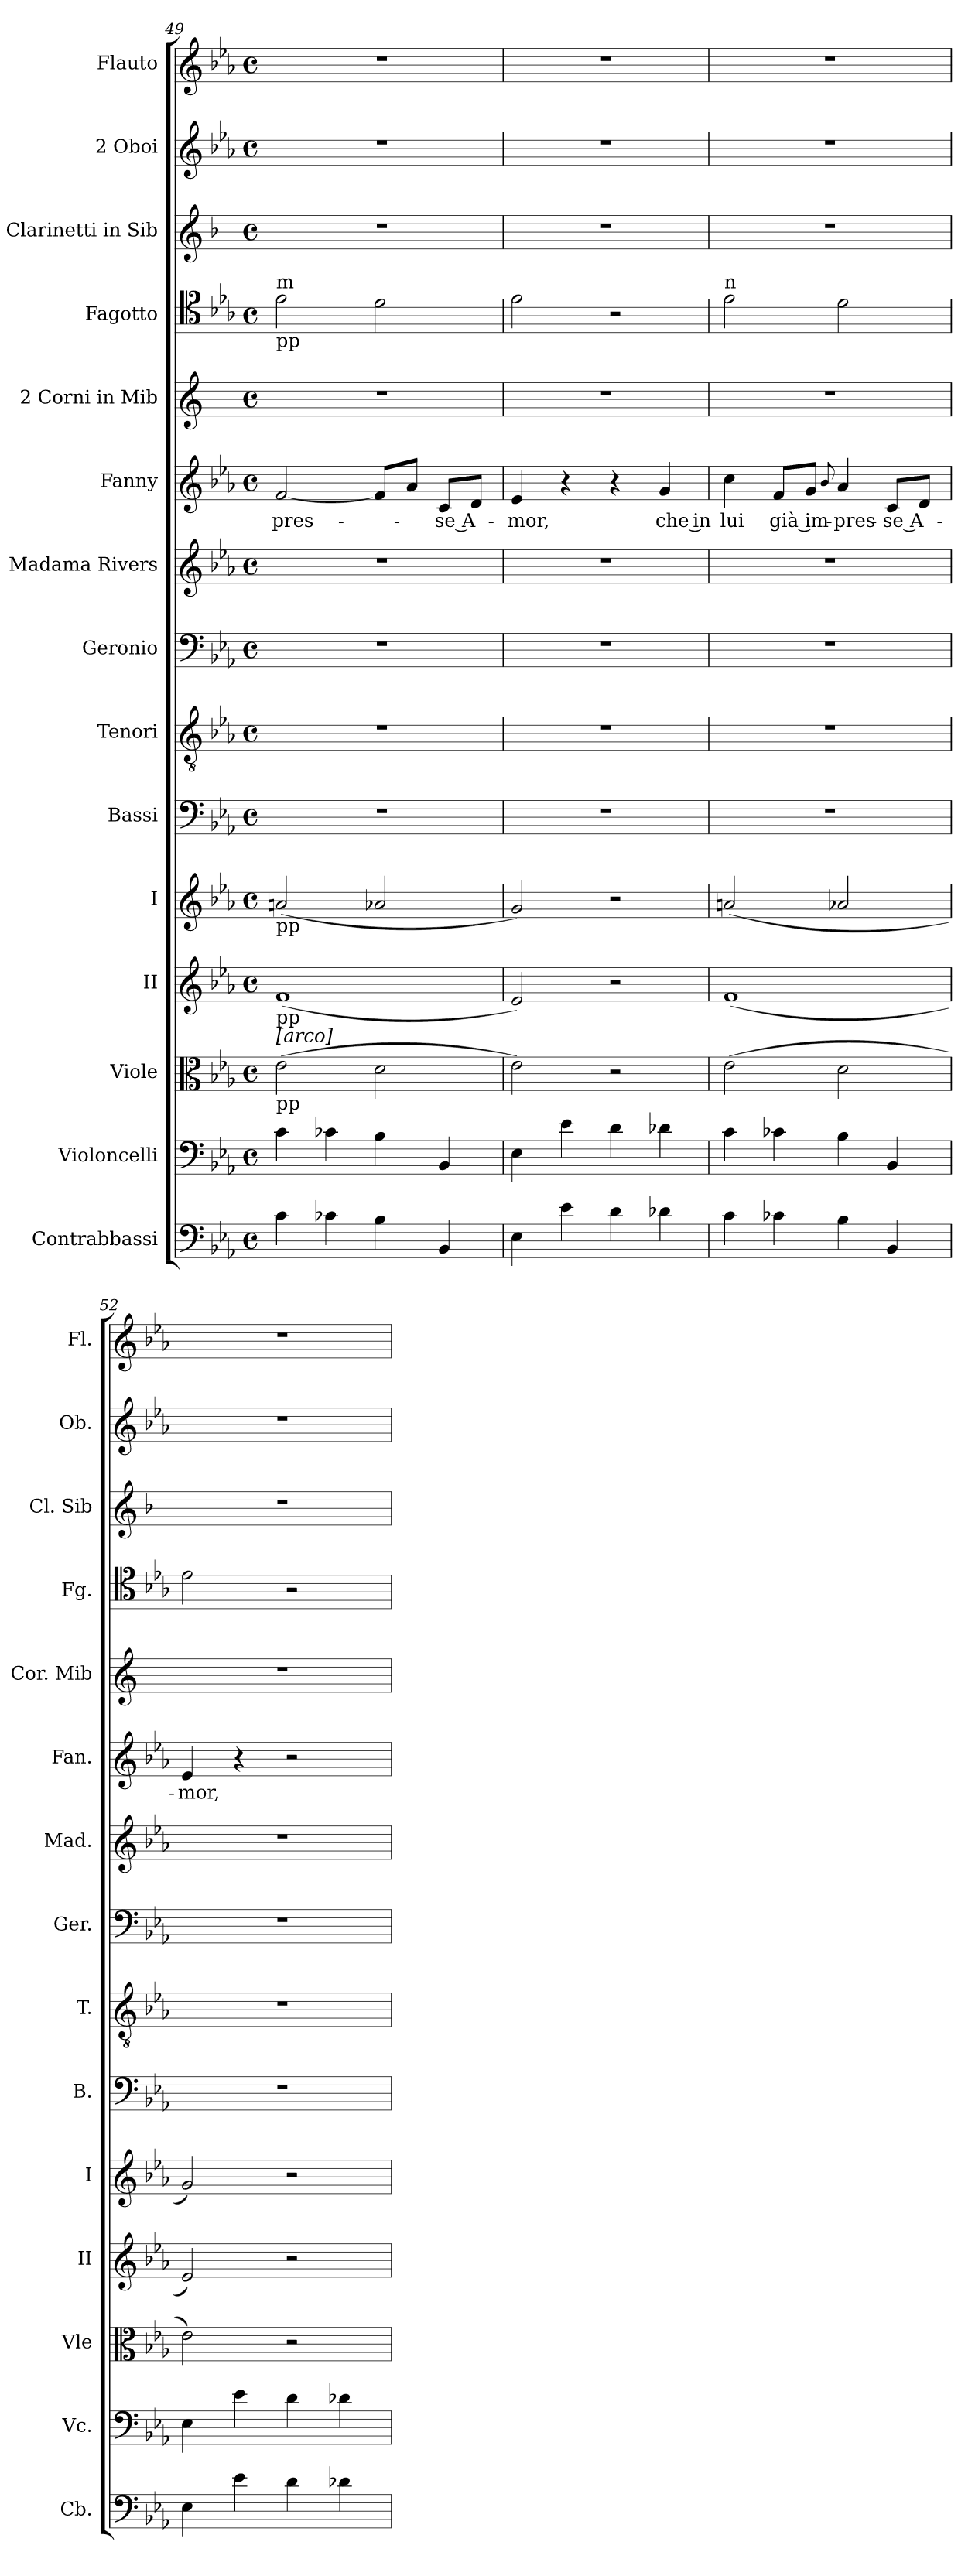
**kern	**kern	**kern	**kern	**kern	**kern	**kern	**kern	**kern	**kern	**text	**kern	**kern	**kern	**kern	**kern
*part15	*part14	*part13	*part12	*part11	*part10	*part9	*part8	*part7	*part6	*part6	*part5	*part4	*part3	*part2	*part1
*staff15	*staff14	*staff13	*staff12	*staff11	*staff10	*staff9	*staff8	*staff7	*staff6	*staff6	*staff5	*staff4	*staff3	*staff2	*staff1
*I"Contrabbassi	*I"Violoncelli	*I"Viole	*I"II	*I"I	*I"Bassi	*I"Tenori	*I"Geronio	*I"Madama Rivers	*I"Fanny	*	*I"2 Corni in Mib	*I"Fagotto	*I"2 Clarinetti in Sib	*I"2 Oboi	*I"Flauto
*I'Cb.	*I'Vc.	*I'Vle	*I'II	*I'I	*I'B.	*I'T.	*I'Ger.	*I'Mad.	*I'Fan.	*	*I'Cor. Mib	*I'Fg.	*I'Cl. Sib	*I'Ob.	*I'Fl.
*clefF4	*clefF4	*clefC3	*clefG2	*clefG2	*clefF4	*clefGv2	*clefF4	*clefG2	*clefG2	*	*clefG2	*clefC4	*clefG2	*clefG2	*clefG2
*	*	*	*	*	*	*	*	*	*	*	*	*	*ITrd1c2	*	*
*k[b-e-a-]	*k[b-e-a-]	*k[b-e-a-]	*k[b-e-a-]	*k[b-e-a-]	*k[b-e-a-]	*k[b-e-a-]	*k[b-e-a-]	*k[b-e-a-]	*k[b-e-a-]	*	*k[]	*k[b-e-a-]	*k[b-e-a-]	*k[b-e-a-]	*k[b-e-a-]
*E-:	*E-:	*E-:	*E-:	*E-:	*E-:	*E-:	*E-:	*E-:	*E-:	*	*C:	*E-:	*E-:	*E-:	*E-:
*M4/4	*M4/4	*M4/4	*M4/4	*M4/4	*M4/4	*M4/4	*M4/4	*M4/4	*M4/4	*	*M4/4	*M4/4	*M4/4	*M4/4	*M4/4
*met(c)	*met(c)	*met(c)	*met(c)	*met(c)	*met(c)	*met(c)	*met(c)	*met(c)	*met(c)	*	*met(c)	*met(c)	*met(c)	*met(c)	*met(c)
=49	=49	=49	=49	=49	=49	=49	=49	=49	=49	=49	=49	=49	=49	=49	=49
!	!	!	!	!	!	!	!	!	!	!	!	!LO:TX:b:t=pp	!	!	!
!	!	!	!	!	!	!	!	!	!	!	!	!LO:TX:a:t=m	!	!	!
!	!	!	!	!LO:TX:b:t=pp	!	!	!	!	!	!	!	!	!	!	!
!	!	!	!LO:TX:b:t=pp	!	!	!	!	!	!	!	!	!	!	!	!
!	!	!LO:TX:b:t=pp	!	!	!	!	!	!	!	!	!	!	!	!	!
!	!	!LO:TX:a:t=[arco]	!	!	!	!	!	!	!	!	!	!	!	!	!
!	!	!	!	!	!	!	!	!	!	!LO:LY:b	!	!	!	!	!
4c\	4c\	(>2e-\	(<1f	(<2an/	1r	1r	1r	1r	[2f/	-pres-	1r	2e-\	1r	1r	1r
4c-X\	4c-X\	.	.	.	.	.	.	.	.	.	.	.	.	.	.
4B-\	4B-\	2d\	.	2a-X/	.	.	.	.	8f/L]	.	.	2d\	.	.	.
.	.	.	.	.	.	.	.	.	8a-/J	.	.	.	.	.	.
!	!	!	!	!	!	!	!	!	!	!LO:LY:b	!	!	!	!	!
4BB-/	4BB-/	.	.	.	.	.	.	.	8c/L	-se A-	.	.	.	.	.
.	.	.	.	.	.	.	.	.	8d/J	.	.	.	.	.	.
=50	=50	=50	=50	=50	=50	=50	=50	=50	=50	=50	=50	=50	=50	=50	=50
!	!	!	!	!	!	!	!	!	!	!LO:LY:b	!	!	!	!	!
4E-\	4E-\	2e-\)	2e-/)	2g/)	1r	1r	1r	1r	4e-/	-mor,	1r	2e-\	1r	1r	1r
4e-\	4e-\	.	.	.	.	.	.	.	4r	.	.	.	.	.	.
4d\	4d\	2r	2r	2r	.	.	.	.	4r	.	.	2r	.	.	.
!	!	!	!	!	!	!	!	!	!	!LO:LY:b	!	!	!	!	!
4d-X\	4d-X\	.	.	.	.	.	.	.	4g/	che in	.	.	.	.	.
=51	=51	=51	=51	=51	=51	=51	=51	=51	=51	=51	=51	=51	=51	=51	=51
!	!	!	!	!	!	!	!	!	!	!	!	!LO:TX:a:t=n	!	!	!
!	!	!	!	!	!	!	!	!	!	!LO:LY:b	!	!	!	!	!
4c\	4c\	(>2e-\	(<1f	(<2an/	1r	1r	1r	1r	4cc\	lui	1r	2e-\	1r	1r	1r
!	!	!	!	!	!	!	!	!	!	!LO:LY:b	!	!	!	!	!
4c-X\	4c-X\	.	.	.	.	.	.	.	8f/L	già im-	.	.	.	.	.
.	.	.	.	.	.	.	.	.	8g/J	.	.	.	.	.	.
.	.	.	.	.	.	.	.	.	8qqb-/	.	.	.	.	.	.
!	!	!	!	!	!	!	!	!	!	!LO:LY:b	!	!	!	!	!
4B-\	4B-\	2d\	.	2a-X/	.	.	.	.	4a-/	-pres-	.	2d\	.	.	.
!	!	!	!	!	!	!	!	!	!	!LO:LY:b	!	!	!	!	!
4BB-/	4BB-/	.	.	.	.	.	.	.	8c/L	-se A-	.	.	.	.	.
.	.	.	.	.	.	.	.	.	8d/J	.	.	.	.	.	.
=52	=52	=52	=52	=52	=52	=52	=52	=52	=52	=52	=52	=52	=52	=52	=52
!	!	!	!	!	!	!	!	!	!	!LO:LY:b	!	!	!	!	!
4E-\	4E-\	2e-\)	2e-/)	2g/)	1r	1r	1r	1r	4e-/	-mor,	1r	2e-\	1r	1r	1r
4e-\	4e-\	.	.	.	.	.	.	.	4r	.	.	.	.	.	.
4d\	4d\	2r	2r	2r	.	.	.	.	2r	.	.	2r	.	.	.
4d-X\	4d-X\	.	.	.	.	.	.	.	.	.	.	.	.	.	.
=	=	=	=	=	=	=	=	=	=	=	=	=	=	=	=
*-	*-	*-	*-	*-	*-	*-	*-	*-	*-	*-	*-	*-	*-	*-	*-
